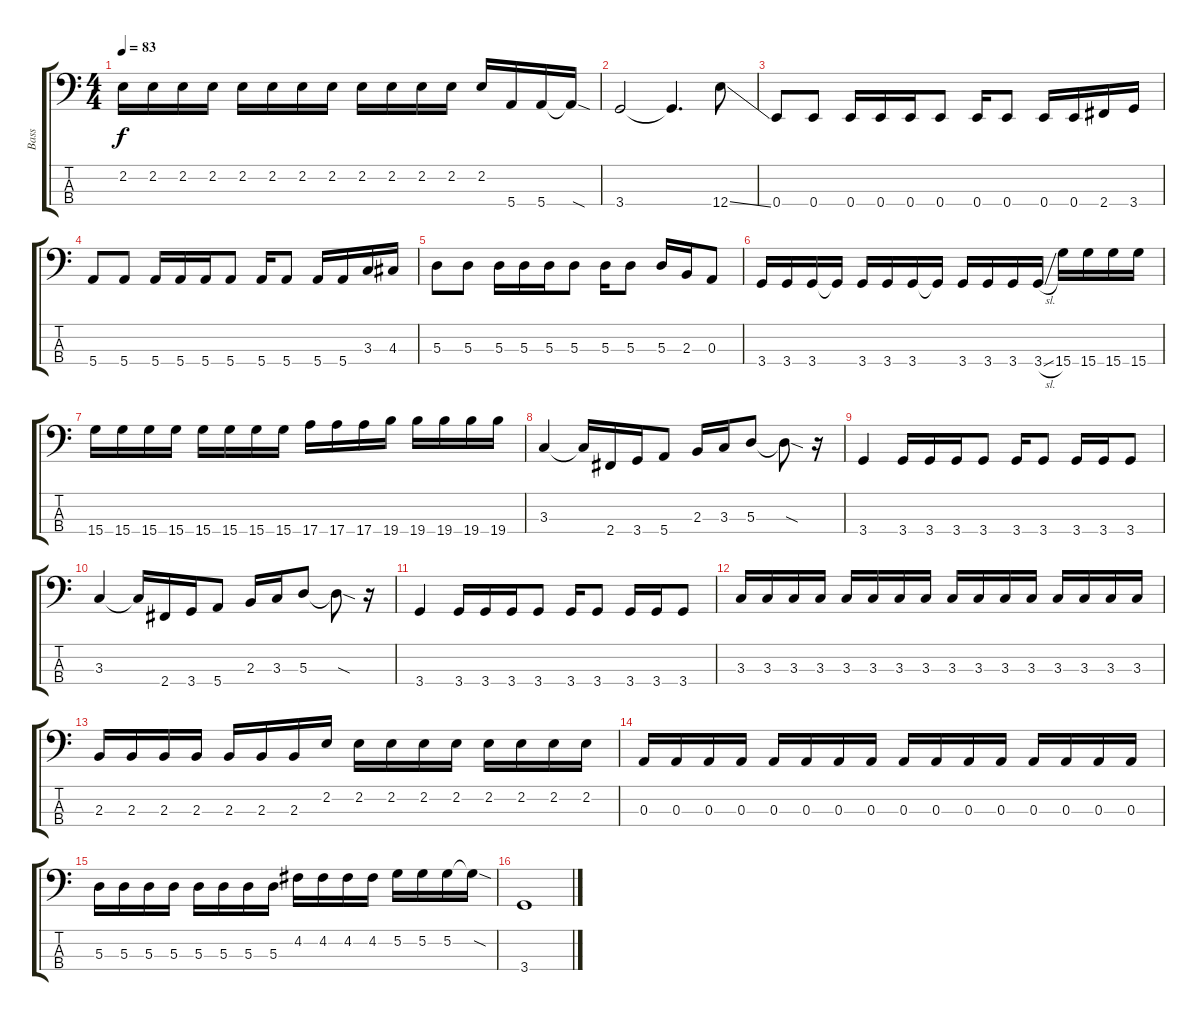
\track ("Bass" "Bass") {instrument electricbassfinger}
\staff {score tabs}
\tuning (G2 D2 A1 E1) {hide}
\ts (4 4)
\tempo 83
\clef f4
\ks c
2.2.16{dy f} 2.2.16 2.2.16 2.2.16 2.2.16 2.2.16 2.2.16 2.2.16 2.2.16 2.2.16 2.2.16 2.2.16 2.2.16 5.4.16 5.4.16 5.4{sod t}.16 |
3.4.2 3.4{t}.4{d} 12.4{ss}.8 |
0.4.8 0.4.8 0.4.16 0.4.16 0.4.16 0.4.8 0.4.16 0.4.8 0.4.16 0.4.16 2.4.16 3.4.16 |
5.4.8 5.4.8 5.4.16 5.4.16 5.4.16 5.4.8 5.4.16 5.4.8 5.4.16 5.4.16 3.3.16 4.3.16 |
5.3.8 5.3.8 5.3.16 5.3.16 5.3.16 5.3.8 5.3.16 5.3.8 5.3.16 2.3.16 0.3.8 |
3.4.16 3.4.16 3.4.16 3.4{t}.16 3.4.16 3.4.16 3.4.16 3.4{t}.16 3.4.16 3.4.16 3.4.16 3.4{sl}.16 15.4.16 15.4.16 15.4.16 15.4.16 |
15.4.16 15.4.16 15.4.16 15.4.16 15.4.16 15.4.16 15.4.16 15.4.16 17.4.16 17.4.16 17.4.16 19.4.16 19.4.16 19.4.16 19.4.16 19.4.16 |
3.3.4 3.3{t}.16 2.4.16 3.4.16 5.4.8 2.3.16 3.3.16 5.3.8 5.3{sod t}.8 r.16 |
3.4.4 3.4.16 3.4.16 3.4.16 3.4.8 3.4.16 3.4.8 3.4.16 3.4.16 3.4.8 |
3.3.4 3.3{t}.16 2.4.16 3.4.16 5.4.8 2.3.16 3.3.16 5.3.8 5.3{sod t}.8 r.16 |
3.4.4 3.4.16 3.4.16 3.4.16 3.4.8 3.4.16 3.4.8 3.4.16 3.4.16 3.4.8 |
3.3.16 3.3.16 3.3.16 3.3.16 3.3.16 3.3.16 3.3.16 3.3.16 3.3.16 3.3.16 3.3.16 3.3.16 3.3.16 3.3.16 3.3.16 3.3.16 |
2.3.16 2.3.16 2.3.16 2.3.16 2.3.16 2.3.16 2.3.16 2.2.16 2.2.16 2.2.16 2.2.16 2.2.16 2.2.16 2.2.16 2.2.16 2.2.16 |
0.3.16 0.3.16 0.3.16 0.3.16 0.3.16 0.3.16 0.3.16 0.3.16 0.3.16 0.3.16 0.3.16 0.3.16 0.3.16 0.3.16 0.3.16 0.3.16 |
5.3.16 5.3.16 5.3.16 5.3.16 5.3.16 5.3.16 5.3.16 5.3.16 4.2.16 4.2.16 4.2.16 4.2.16 5.2.16 5.2.16 5.2.16 5.2{sod t}.16 |
3.4.1
